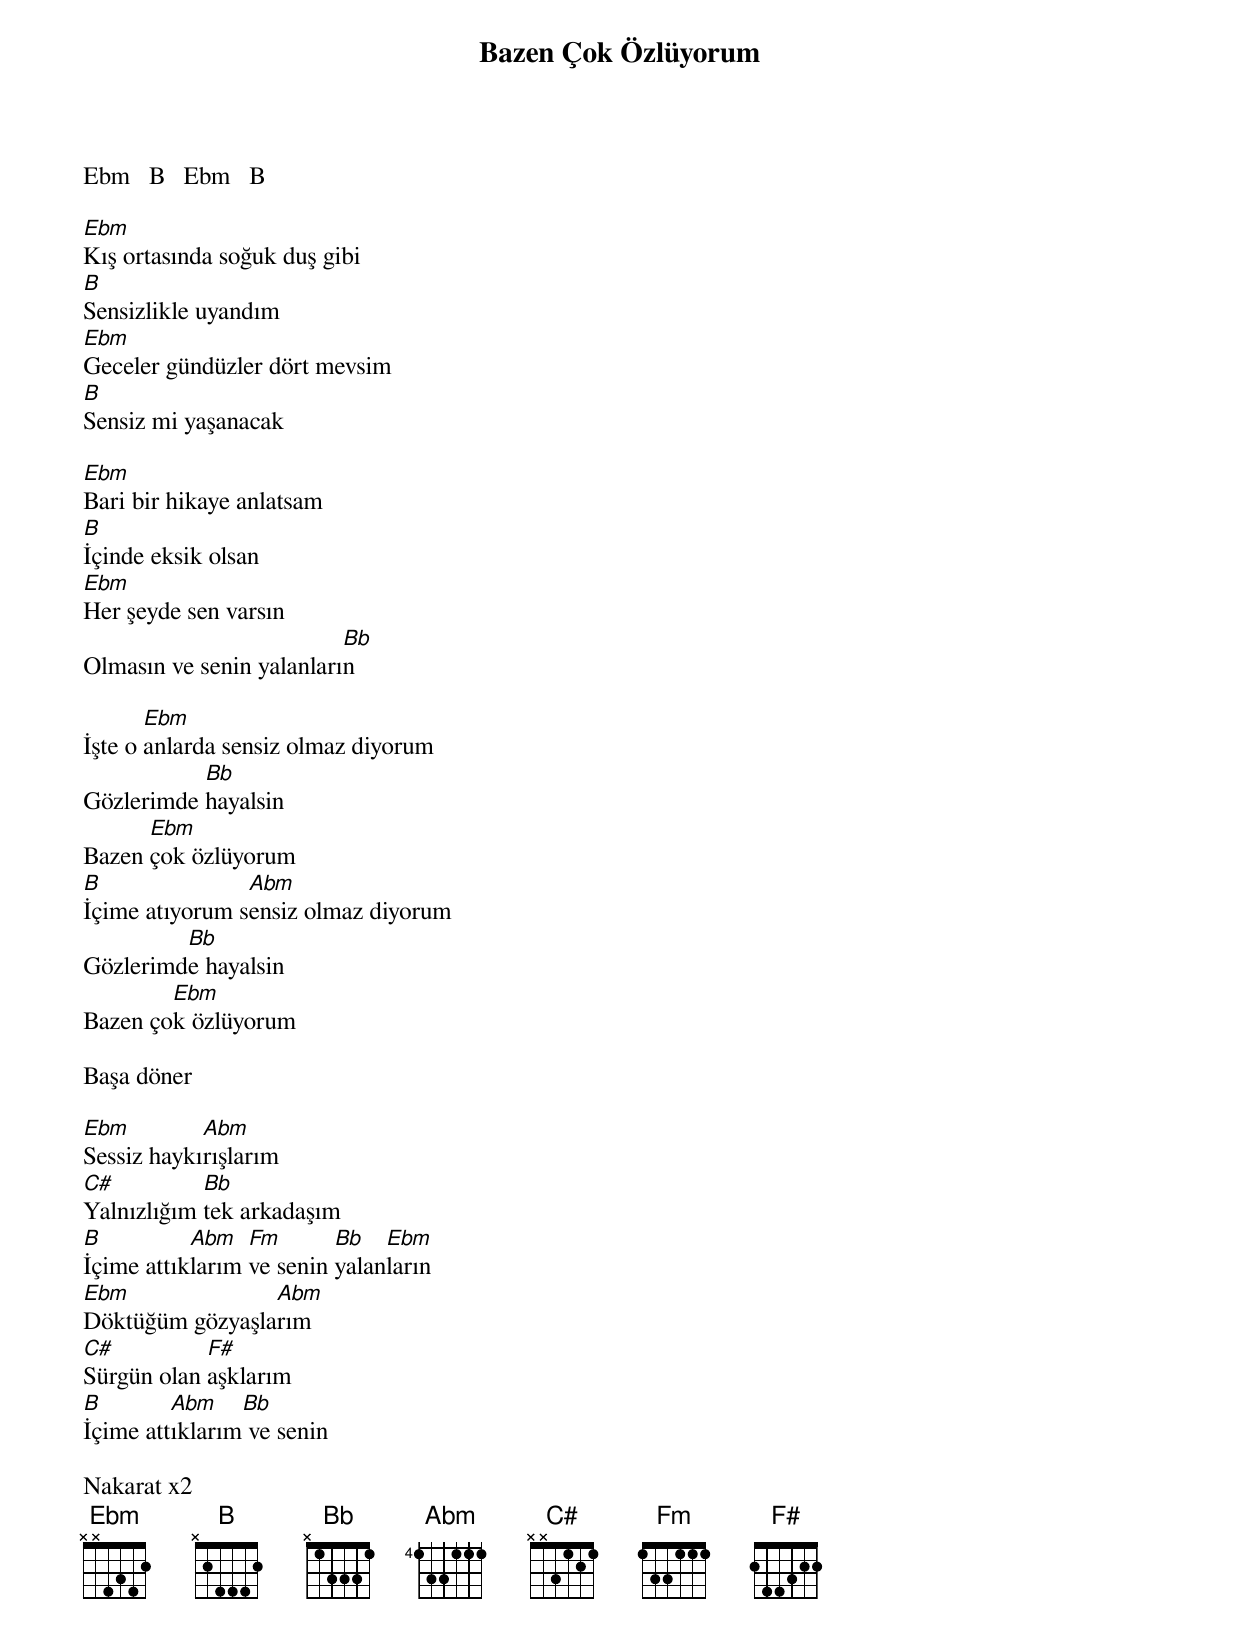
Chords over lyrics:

{title: Bazen Çok Özlüyorum}
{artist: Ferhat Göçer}

Ebm   B   Ebm   B

Ebm
Kış ortasında soğuk duş gibi
B
Sensizlikle uyandım
Ebm
Geceler gündüzler dört mevsim
B
Sensiz mi yaşanacak

Ebm
Bari bir hikaye anlatsam
B
İçinde eksik olsan
Ebm
Her şeyde sen varsın
                          Bb
Olmasın ve senin yalanların

       Ebm
İşte o anlarda sensiz olmaz diyorum
           Bb
Gözlerimde hayalsin
      Ebm
Bazen çok özlüyorum
B               Abm
İçime atıyorum sensiz olmaz diyorum
         Bb
Gözlerimde hayalsin
        Ebm
Bazen çok özlüyorum

Başa döner

Ebm         Abm
Sessiz haykırışlarım
C#          Bb
Yalnızlığım tek arkadaşım
B          Abm   Fm       Bb   Ebm
İçime attıklarım ve senin yalanların
Ebm              Abm
Döktüğüm gözyaşlarım
C#          F#
Sürgün olan aşklarım
B        Abm    Bb
İçime attıklarım ve senin

Nakarat x2
